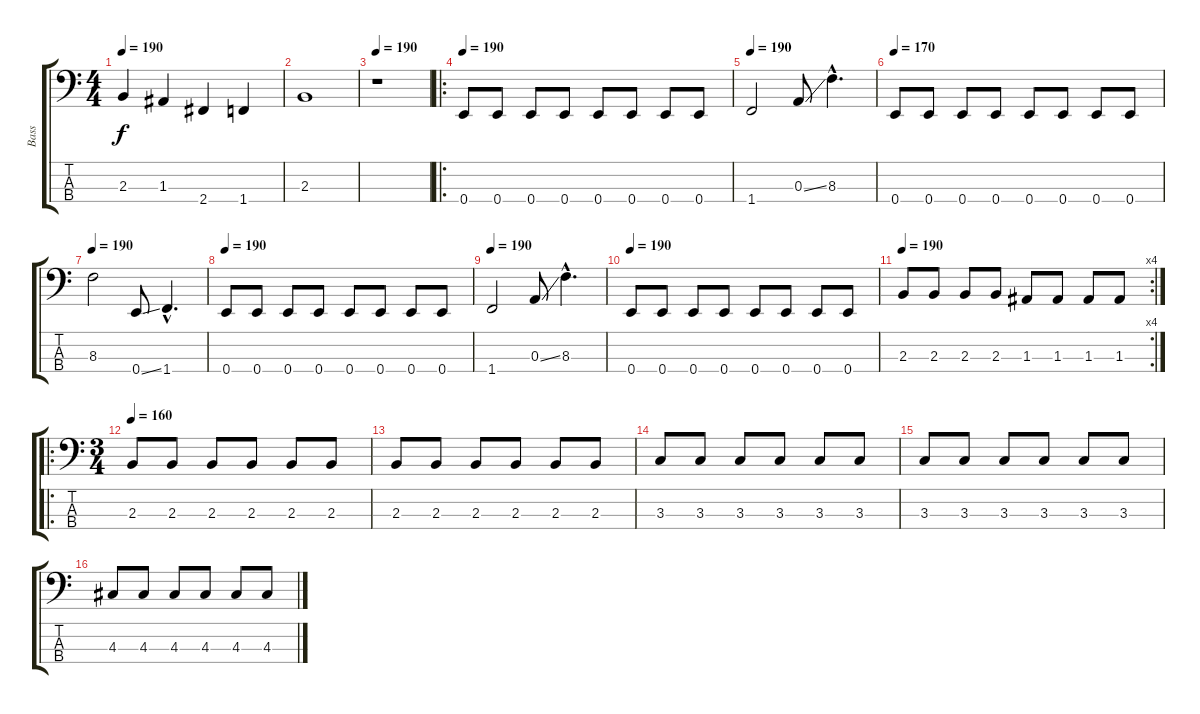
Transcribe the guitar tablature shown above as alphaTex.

\track ("Bass" "Bass") {instrument electricbasspick}
\staff {score tabs}
\tuning (G2 D2 A1 E1) {hide}
\ts (4 4)
\tempo 190
\clef f4
\ks c
2.3.4{dy f} 1.3.4 2.4.4 1.4.4 |
2.3.1 |
\tempo 190
r.1 |
\ro
\tempo 190
0.4.8 0.4.8 0.4.8 0.4.8 0.4.8 0.4.8 0.4.8 0.4.8 |
\tempo 190
1.4.2 0.3{ss}.8 8.3{hac}.4{d} |
\tempo 170
0.4.8 0.4.8 0.4.8 0.4.8 0.4.8 0.4.8 0.4.8 0.4.8 |
\tempo 190
8.3.2 0.4{ss}.8 1.4{hac}.4{d} |
\tempo 190
0.4.8 0.4.8 0.4.8 0.4.8 0.4.8 0.4.8 0.4.8 0.4.8 |
\tempo 190
1.4.2 0.3{ss}.8 8.3{hac}.4{d} |
\tempo 190
0.4.8 0.4.8 0.4.8 0.4.8 0.4.8 0.4.8 0.4.8 0.4.8 |
\rc 4
\tempo 190
2.3.8 2.3.8 2.3.8 2.3.8 1.3.8 1.3.8 1.3.8 1.3.8 |
\ro
\ts (3 4)
\tempo 160
2.3.8 2.3.8 2.3.8 2.3.8 2.3.8 2.3.8 |
2.3.8 2.3.8 2.3.8 2.3.8 2.3.8 2.3.8 |
3.3.8 3.3.8 3.3.8 3.3.8 3.3.8 3.3.8 |
3.3.8 3.3.8 3.3.8 3.3.8 3.3.8 3.3.8 |
4.3.8 4.3.8 4.3.8 4.3.8 4.3.8 4.3.8
